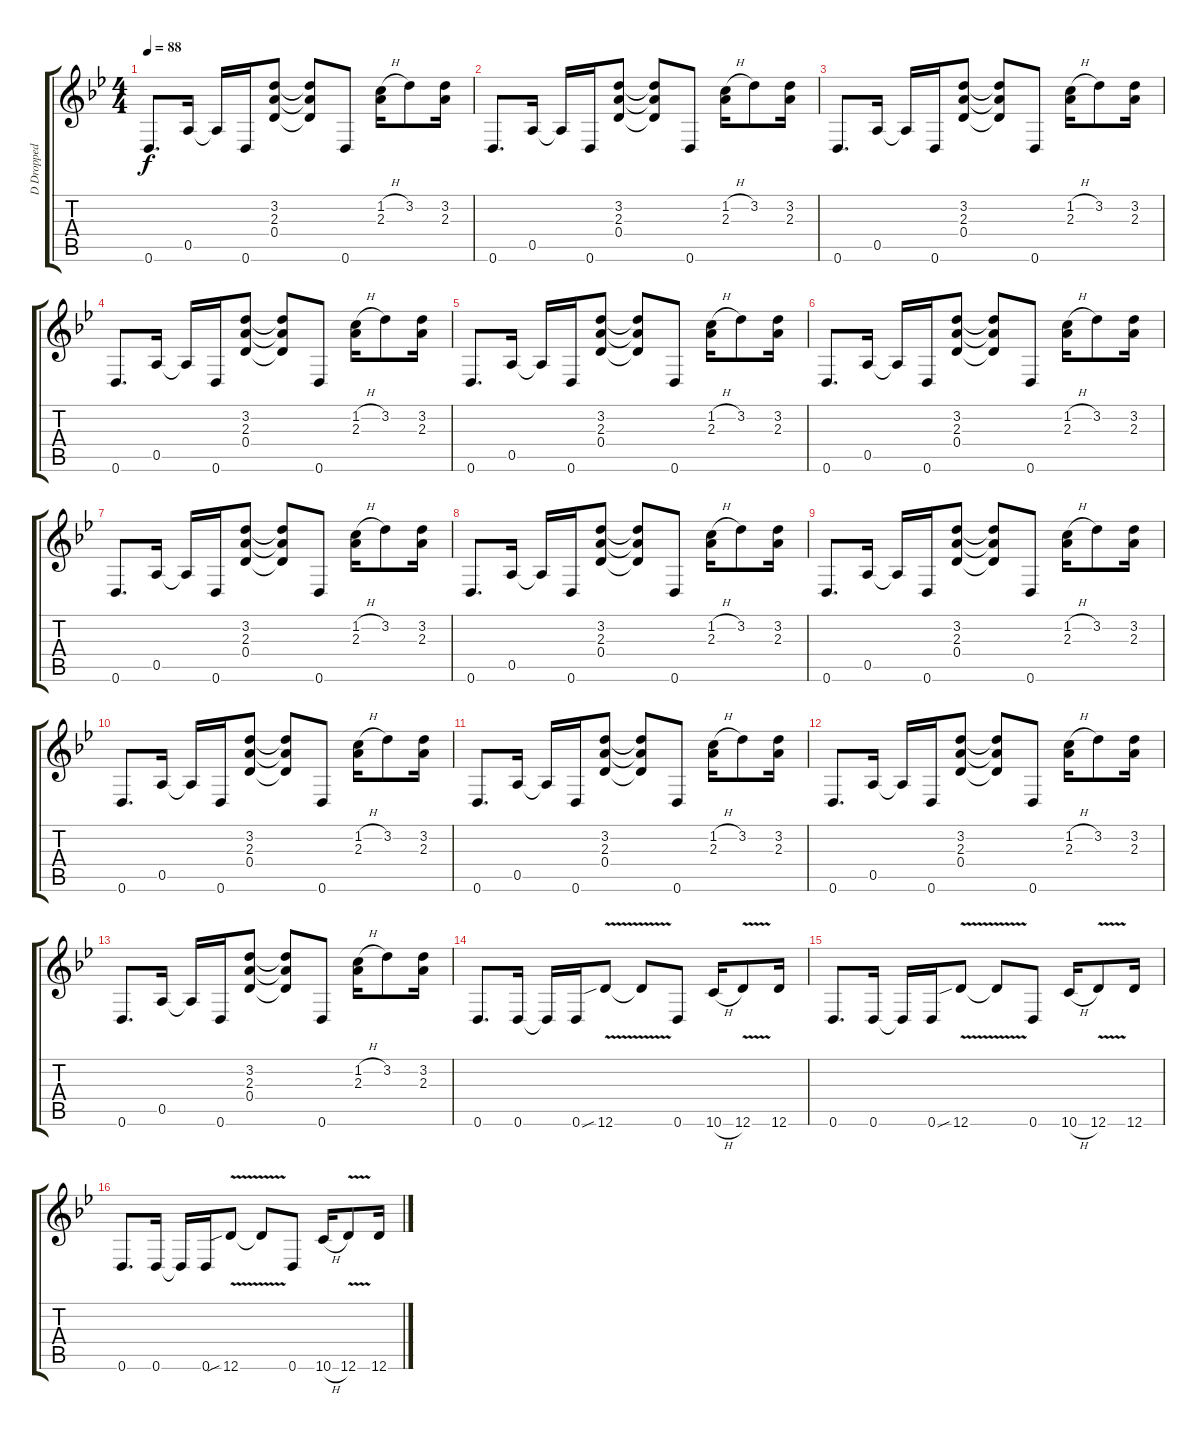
\track ("D Dropped Guitar - John Petrucci" "D Dropped ") {instrument acousticguitarsteel}
\staff {score tabs}
\tuning (E4 B3 G3 D3 A2 D2) {hide}
\ts (4 4)
\tempo 88
\clef g2
\ks bb
0.6.8{d dy f} 0.5.16 0.5{t}.16 0.6.16 (3.2 2.3 0.4).8 (3.2{t} 2.3{t} 0.4{t}).8 0.6.8 (1.2{h} 2.3).16 3.2.8 (3.2 2.3).16 |
0.6.8{d volume 8 balance 8} 0.5.16 0.5{t}.16 0.6.16 (3.2 2.3 0.4).8 (3.2{t} 2.3{t} 0.4{t}).8 0.6.8 (1.2{h} 2.3).16 3.2.8 (3.2 2.3).16 |
0.6.8{d} 0.5.16 0.5{t}.16 0.6.16 (3.2 2.3 0.4).8 (3.2{t} 2.3{t} 0.4{t}).8 0.6.8 (1.2{h} 2.3).16 3.2.8 (3.2 2.3).16 |
0.6.8{d} 0.5.16 0.5{t}.16 0.6.16 (3.2 2.3 0.4).8 (3.2{t} 2.3{t} 0.4{t}).8 0.6.8 (1.2{h} 2.3).16 3.2.8 (3.2 2.3).16 |
0.6.8{d} 0.5.16 0.5{t}.16 0.6.16 (3.2 2.3 0.4).8 (3.2{t} 2.3{t} 0.4{t}).8 0.6.8 (1.2{h} 2.3).16 3.2.8 (3.2 2.3).16 |
0.6.8{d volume 11 balance 8} 0.5.16 0.5{t}.16 0.6.16 (3.2 2.3 0.4).8 (3.2{t} 2.3{t} 0.4{t}).8 0.6.8 (1.2{h} 2.3).16 3.2.8 (3.2 2.3).16 |
0.6.8{d} 0.5.16 0.5{t}.16 0.6.16 (3.2 2.3 0.4).8 (3.2{t} 2.3{t} 0.4{t}).8 0.6.8 (1.2{h} 2.3).16 3.2.8 (3.2 2.3).16 |
0.6.8{d} 0.5.16 0.5{t}.16 0.6.16 (3.2 2.3 0.4).8 (3.2{t} 2.3{t} 0.4{t}).8 0.6.8 (1.2{h} 2.3).16 3.2.8 (3.2 2.3).16 |
0.6.8{d} 0.5.16 0.5{t}.16 0.6.16 (3.2 2.3 0.4).8 (3.2{t} 2.3{t} 0.4{t}).8 0.6.8 (1.2{h} 2.3).16 3.2.8 (3.2 2.3).16 |
0.6.8{d volume 12 balance 8} 0.5.16 0.5{t}.16 0.6.16 (3.2 2.3 0.4).8 (3.2{t} 2.3{t} 0.4{t}).8 0.6.8 (1.2{h} 2.3).16 3.2.8 (3.2 2.3).16 |
0.6.8{d} 0.5.16 0.5{t}.16 0.6.16 (3.2 2.3 0.4).8 (3.2{t} 2.3{t} 0.4{t}).8 0.6.8 (1.2{h} 2.3).16 3.2.8 (3.2 2.3).16 |
0.6.8{d} 0.5.16 0.5{t}.16 0.6.16 (3.2 2.3 0.4).8 (3.2{t} 2.3{t} 0.4{t}).8 0.6.8 (1.2{h} 2.3).16 3.2.8 (3.2 2.3).16 |
0.6.8{d} 0.5.16 0.5{t}.16 0.6.16 (3.2 2.3 0.4).8 (3.2{t} 2.3{t} 0.4{t}).8 0.6.8 (1.2{h} 2.3).16 3.2.8 (3.2 2.3).16 |
0.6.8{d volume 13} 0.6.16 0.6{t}.16 0.6.16 12.6{v sib}.8 12.6{t}.8 0.6.8 10.6{h}.16 12.6{v}.8 12.6.16 |
0.6.8{d} 0.6.16 0.6{t}.16 0.6.16 12.6{v sib}.8 12.6{t}.8 0.6.8 10.6{h}.16 12.6{v}.8 12.6.16 |
0.6.8{d} 0.6.16 0.6{t}.16 0.6.16 12.6{v sib}.8 12.6{t}.8 0.6.8 10.6{h}.16 12.6{v}.8 12.6.16
